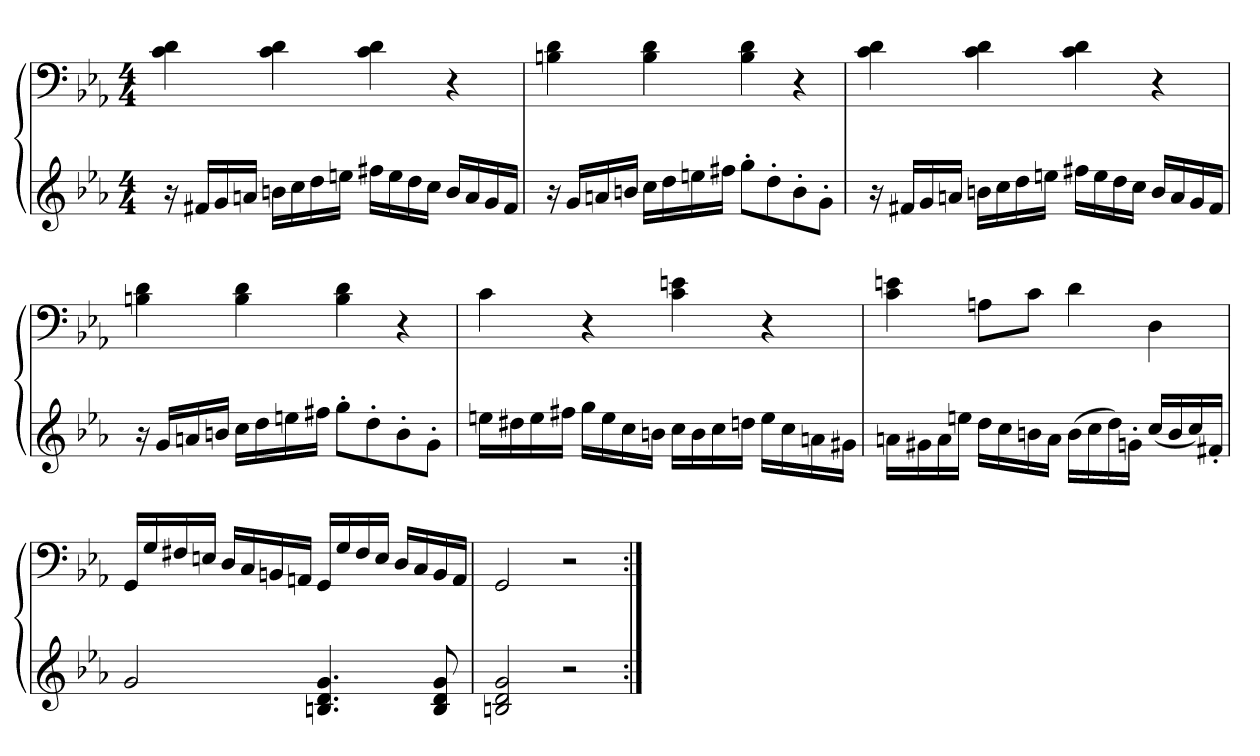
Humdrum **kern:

**kern	**kern
*part1	*part1
*staff2	*staff1
*clefG2	*clefF4
*k[b-e-a-]	*k[b-e-a-]
*c:	*c:
*M4/4	*M4/4
=	=
16r	4c 4d
16f#XLL	.
16g	.
16anJJ	.
16bnLL	4c 4d
16cc	.
16dd	.
16eenJJ	.
16ff#XLL	4c 4d
16ee	.
16dd	.
16ccJJ	.
16bLL	4r
16a	.
16g	.
16f#JJ	.
=	=
16r	4Bn 4d
16gLL	.
16an	.
16bnJJ	.
16ccLL	4B 4d
16dd	.
16een	.
16ff#XJJ	.
8gg'L	4B 4d
8dd'	.
8b'	4r
8g'J	.
=	=
16r	4c 4d
16f#XLL	.
16g	.
16anJJ	.
16bnLL	4c 4d
16cc	.
16dd	.
16eenJJ	.
16ff#XLL	4c 4d
16ee	.
16dd	.
16ccJJ	.
16bLL	4r
16a	.
16g	.
16f#JJ	.
=	=
16r	4Bn 4d
16gLL	.
16an	.
16bnJJ	.
16ccLL	4B 4d
16dd	.
16een	.
16ff#XJJ	.
8gg'L	4B 4d
8dd'	.
8b'	4r
8g'J	.
=	=
16eenLL	4c
16dd#X	.
16ee	.
16ff#XJJ	.
16ggLL	4r
16ee	.
16cc	.
16bnJJ	.
16ccLL	4c 4en
16b	.
16cc	.
16ddnJJ	.
16eeLL	4r
16cc	.
16an	.
16g#XJJ	.
=	=
16anLL	4c 4en
16g#X	.
16a	.
16eenJJ	.
16ddLL	8AnL
16cc	.
16bn	8cJ
16aJJ	.
(16bLL	4d
16cc	.
16dd)	.
16gn'JJ	.
(16ccLL	4D
16b	.
16cc)	.
16f#X'JJ	.
=	=
2g	16GGLL
.	16G
.	16F#X
.	16EnJJ
.	16DLL
.	16C
.	16BBn
.	16AAnJJ
4.Bn 4.d 4.g	16GGLL
.	16G
.	16F#
.	16EJJ
.	16DLL
.	16C
8B 8d 8g	16BB
.	16AAJJ
=	=
2Bn 2d 2g	2GG
2r	2r
=:|!	=:|!
*-	*-
